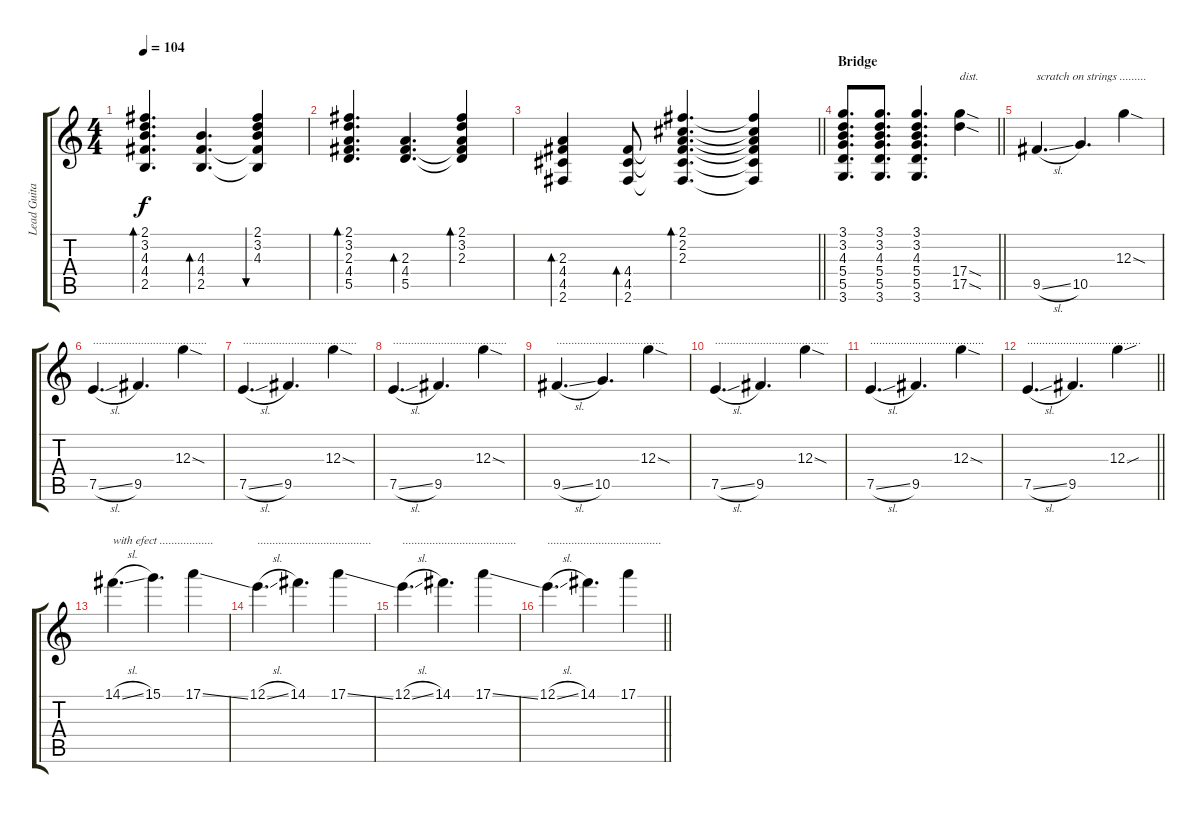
\track ("Lead Guitar" "Lead Guita") {instrument electricguitarclean}
\staff {score tabs}
\tuning (E4 B3 G3 D3 A2 E2) {hide}
\ts (4 4)
\tempo 104
\clef g2
\ks c
(2.1 3.2 4.3 4.4 2.5).4{d bd 60 dy f} (4.3 4.4 2.5).4{d bd 60} (2.1 3.2 4.3 4.4{t} 2.5{t}).4{bu 60} |
(2.1 3.2 2.3 4.4 5.5).4{d bd 60} (2.3 4.4 5.5).4{d bd 60} (2.1 3.2 2.3 4.4{t} 5.5{t}).4{bd 60} |
\barLineRight lightlight
(2.3 4.4 4.5 2.6).4{bd 60} (4.4 4.5 2.6).8{bd 60} (2.1 2.2 2.3 4.4{t} 4.5{t} 2.6{t}).4{d bd 60} (2.1{t} 2.2{t} 2.3{t} 4.4{t} 4.5{t} 2.6{t}).4 |
\section ("" "Bridge")
\barLineRight lightlight
(3.1 3.2 4.3 5.4 5.5 3.6).8{d} (3.1 3.2 4.3 5.4 5.5 3.6).8{d} (3.1 3.2 4.3 5.4 5.5 3.6).4{d} (17.4{sod} 17.5{sod}).4{txt "dist." instrument distortionguitar} |
9.5{sl}.4{d txt "scratch on strings ........."} 10.5.4{d} 12.3{sod}.4 |
7.5{sl}.4{d txt "......................................"} 9.5.4{d} 12.3{sod}.4 |
7.5{sl}.4{d txt "......................................"} 9.5.4{d} 12.3{sod}.4 |
7.5{sl}.4{d txt "......................................"} 9.5.4{d} 12.3{sod}.4 |
9.5{sl}.4{d txt "...................................."} 10.5.4{d} 12.3{sod}.4 |
7.5{sl}.4{d txt "......................................"} 9.5.4{d} 12.3{sod}.4 |
7.5{sl}.4{d txt "......................................"} 9.5.4{d} 12.3{sod}.4 |
\barLineRight lightlight
7.5{sl}.4{d txt "......................................"} 9.5.4{d} 12.3{sou}.4 |
14.1{sl}.4{d txt "with efect .................."} 15.1.4{d} 17.1{ss}.4 |
12.1{sl}.4{d txt "......................................"} 14.1.4{d} 17.1{ss}.4 |
12.1{sl}.4{d txt "......................................"} 14.1.4{d} 17.1{ss}.4 |
\barLineRight lightlight
12.1{sl}.4{d txt "......................................"} 14.1.4{d} 17.1{ss}.4
